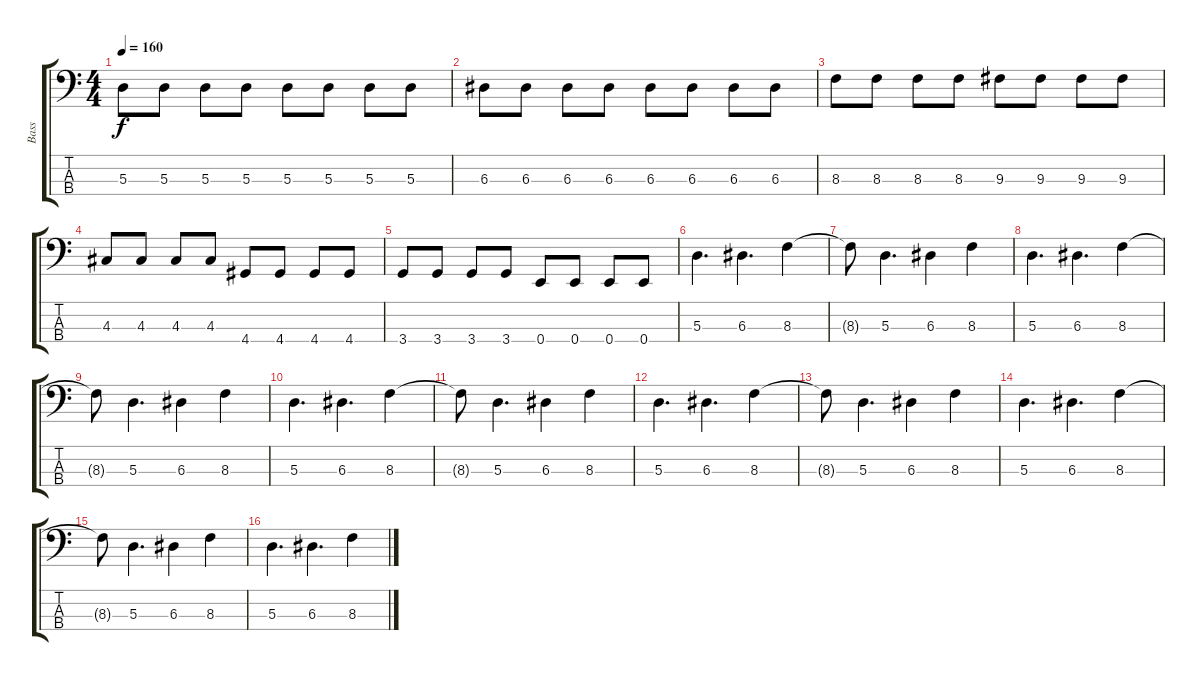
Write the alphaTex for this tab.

\track ("Bass" "Bass") {instrument electricbassfinger}
\staff {score tabs}
\tuning (G2 D2 A1 E1) {hide}
\ts (4 4)
\tempo 160
\clef f4
\ks c
5.3.8{dy f} 5.3.8 5.3.8 5.3.8 5.3.8 5.3.8 5.3.8 5.3.8 |
6.3.8 6.3.8 6.3.8 6.3.8 6.3.8 6.3.8 6.3.8 6.3.8 |
8.3.8 8.3.8 8.3.8 8.3.8 9.3.8 9.3.8 9.3.8 9.3.8 |
4.3.8 4.3.8 4.3.8 4.3.8 4.4.8 4.4.8 4.4.8 4.4.8 |
3.4.8 3.4.8 3.4.8 3.4.8 0.4.8 0.4.8 0.4.8 0.4.8 |
5.3.4{d} 6.3.4{d} 8.3.4 |
8.3{t}.8 5.3.4{d} 6.3.4 8.3.4 |
5.3.4{d} 6.3.4{d} 8.3.4 |
8.3{t}.8 5.3.4{d} 6.3.4 8.3.4 |
5.3.4{d} 6.3.4{d} 8.3.4 |
8.3{t}.8 5.3.4{d} 6.3.4 8.3.4 |
5.3.4{d} 6.3.4{d} 8.3.4 |
8.3{t}.8 5.3.4{d} 6.3.4 8.3.4 |
5.3.4{d} 6.3.4{d} 8.3.4 |
8.3{t}.8 5.3.4{d} 6.3.4 8.3.4 |
5.3.4{d} 6.3.4{d} 8.3.4
